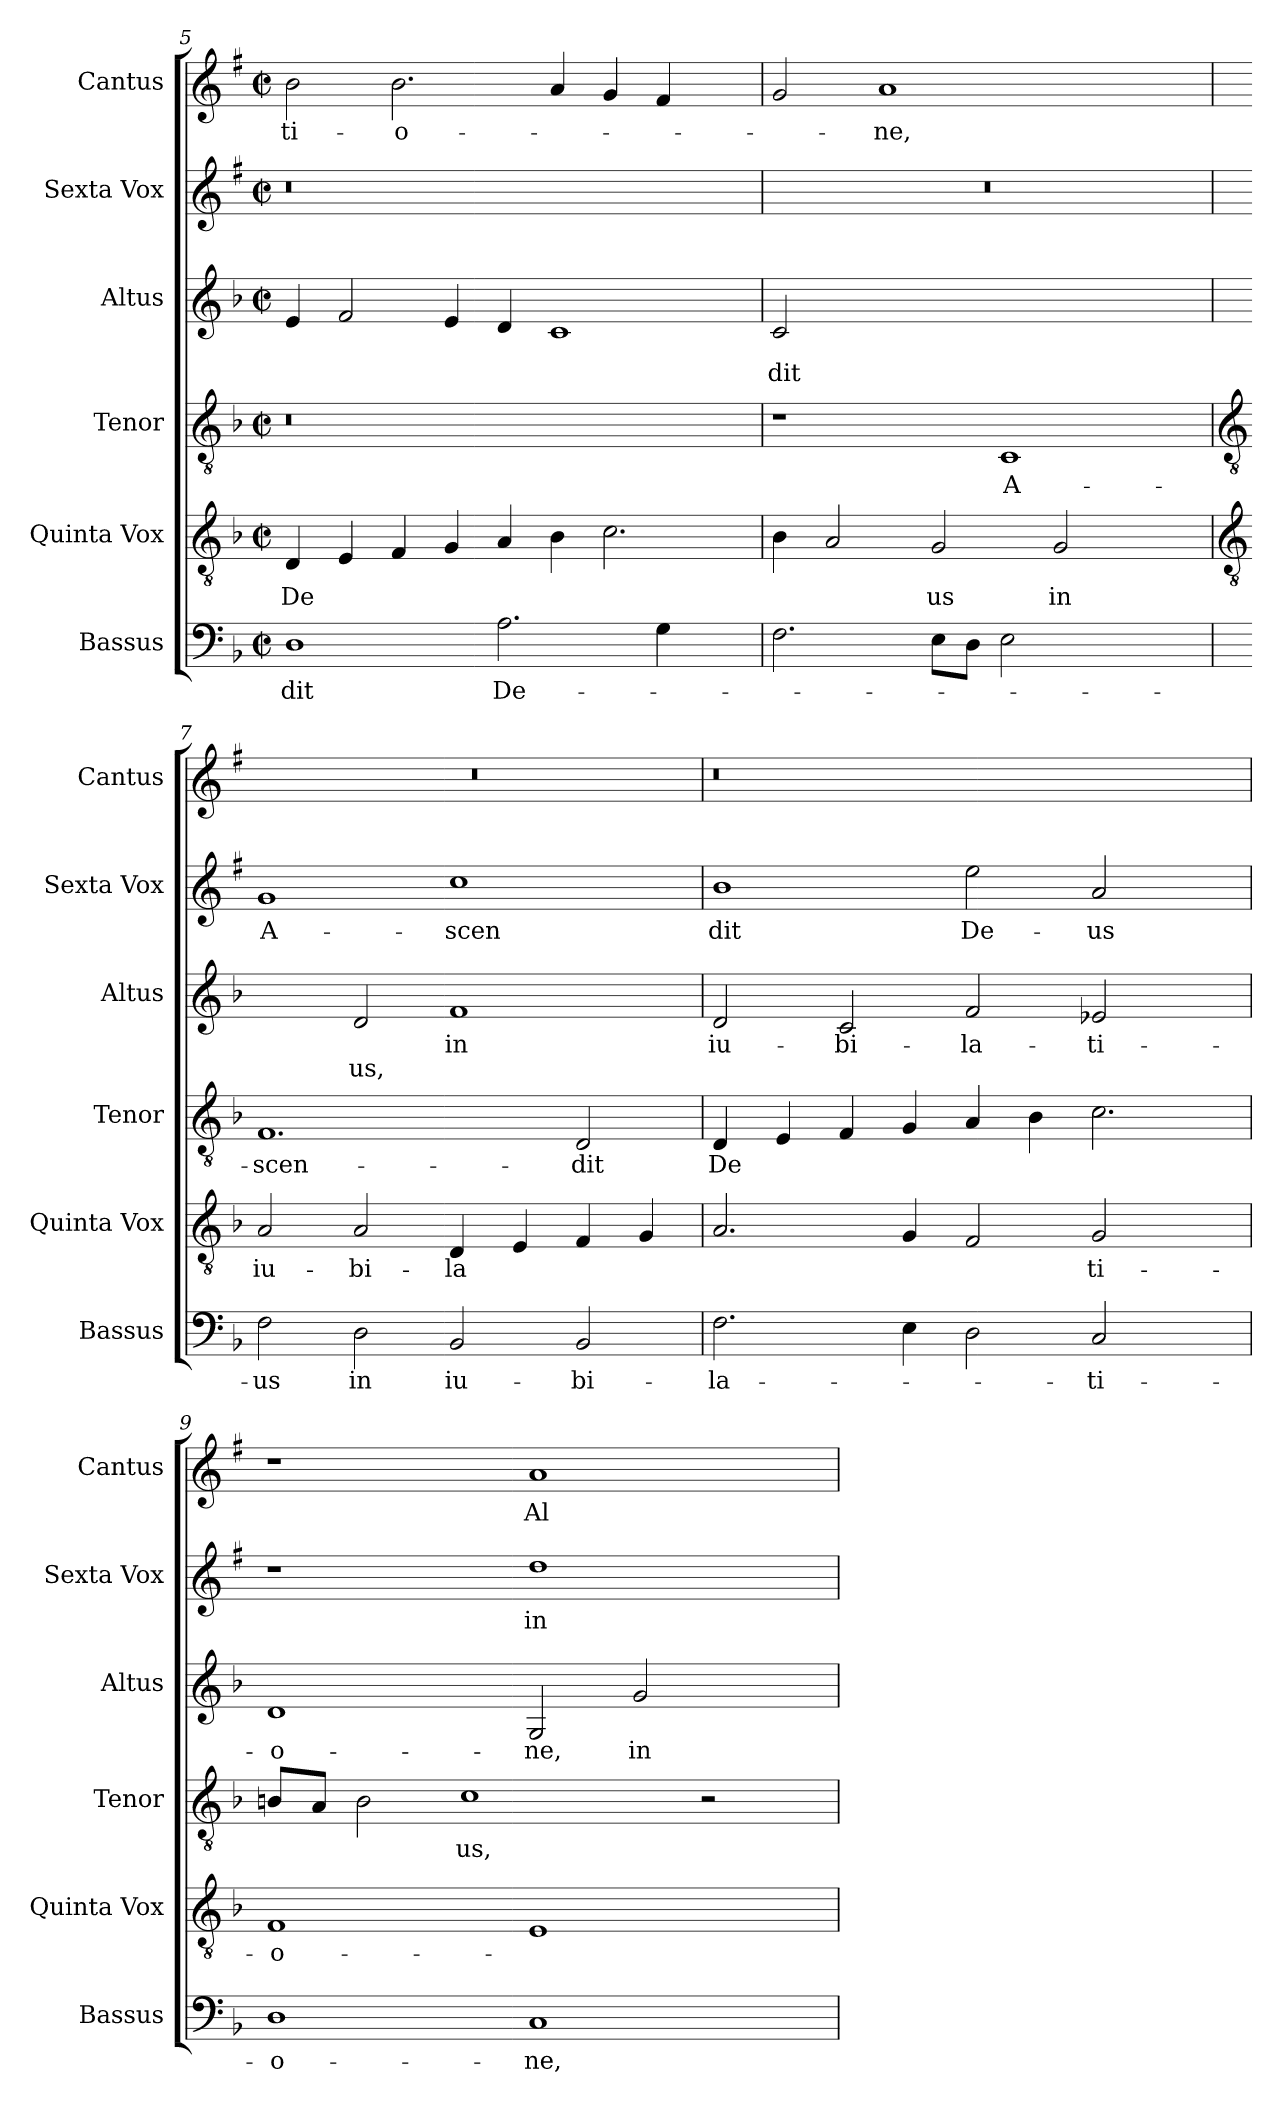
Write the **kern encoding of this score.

**kern	**text	**kern	**text	**kern	**text	**kern	**text	**text	**kern	**text	**kern	**text
*part6	*part6	*part5	*part5	*part4	*part4	*part3	*part3	*part3	*part2	*part2	*part1	*part1
*staff6	*staff6	*staff5	*staff5	*staff4	*staff4	*staff3	*staff3	*staff3	*staff2	*staff2	*staff1	*staff1
*I"Bassus	*	*I"Quinta Vox	*	*I"Tenor	*	*I"Altus	*	*	*I"Sexta Vox	*	*I"Cantus	*
*I'Bassus	*	*I'Quinta Vox	*	*I'Tenor	*	*I'Altus	*	*	*I'Sexta Vox	*	*I'Cantus	*
*clefF4	*	*clefGv2	*	*clefGv2	*	*clefG2	*	*	*clefG2	*	*clefG2	*
*	*	*	*	*	*	*	*	*	*ITrd1c2	*	*ITrd1c2	*
*k[b-]	*	*k[b-]	*	*k[b-]	*	*k[b-]	*	*	*k[b-]	*	*k[b-]	*
*F:	*	*F:	*	*F:	*	*F:	*	*	*F:	*	*F:	*
*M4/2	*	*M4/2	*	*M4/2	*	*M4/2	*	*	*M4/2	*	*M4/2	*
*met(c|)	*	*met(c|)	*	*met(c|)	*	*met(c|)	*	*	*met(c|)	*	*met(c|)	*
=5	=5	=5	=5	=5	=5	=5	=5	=5	=5	=5	=5	=5
!	!LO:LY:b	!	!LO:LY:b	!	!	!	!	!	!	!	!	!LO:LY:b
1D	-dit	4D	De	0r	.	4e	.	.	0r	.	2a	-ti-
.	.	4E	.	.	.	2f	.	.	.	.	.	.
!	!	!	!	!	!	!	!	!	!	!	!	!LO:LY:b
.	.	4F	.	.	.	.	.	.	.	.	2.a	-o-
.	.	4G	.	.	.	4e	.	.	.	.	.	.
!	!LO:LY:b	!	!	!	!	!	!	!	!	!	!	!
2.A	De-	4A	.	.	.	4d	.	.	.	.	.	.
.	.	4B-	.	.	.	1c	.	.	.	.	4g	.
.	.	2.c	.	.	.	.	.	.	.	.	4f	.
4G	.	.	.	.	.	.	.	.	.	.	4e	.
4ryy	.	.	.	4ryy	.	.	.	.	4ryy	.	4ryy	.
=6	=6	=6	=6	=6	=6	=6	=6	=6	=6	=6	=6	=6
!	!	!	!	!	!	!	!	!LO:LY:b	!	!	!	!
2.F	.	4B-	.	1r	.	2c	.	-dit	0r	.	2f	.
.	.	2A	.	.	.	.	.	.	.	.	.	.
!	!	!	!	!	!	!	!	!LO:LY:b	!	!	!	!LO:LY:b
.	.	.	.	.	.	[2cyy	.	De-	.	.	1g	-ne,
!	!	!	!LO:LY:b	!	!	!	!	!	!	!	!	!
8EL	.	2G	us	.	.	.	.	.	.	.	.	.
8DJ	.	.	.	.	.	.	.	.	.	.	.	.
!	!	!	!	!	!LO:LY:b	!	!	!	!	!	!	!
2E	.	.	.	1C	A-	1ryy	.	.	.	.	.	.
!	!	!	!LO:LY:b	!	!	!	!	!	!	!	!	!
.	.	2G	in	.	.	.	.	.	.	.	.	.
2ryy	.	.	.	.	.	.	.	.	.	.	2ryy	.
.	.	4ryy	.	.	.	.	.	.	.	.	.	.
!!LO:LB:g=z
=7	=7	=7	=7	=7	=7	=7	=7	=7	=7	=7	=7	=7
*	*	*clefGv2	*	*clefGv2	*	*	*	*	*	*	*	*
!	!LO:LY:b	!	!LO:LY:b	!	!LO:LY:b	!	!	!	!	!LO:LY:b	!	!
2F	-us	2A	iu-	1.F	-scen-	2cyy]	.	.	1f	A-	0r	.
!	!LO:LY:b	!	!LO:LY:b	!	!	!	!	!LO:LY:b	!	!	!	!
2D	in	2A	-bi-	.	.	2d	.	-us,	.	.	.	.
!	!LO:LY:b	!	!LO:LY:b	!	!	!	!LO:LY:b	!	!	!LO:LY:b	!	!
2BB-	iu-	4D	-la	.	.	1f	in	.	1b-	-scen	.	.
.	.	4E	.	.	.	.	.	.	.	.	.	.
!	!LO:LY:b	!	!	!	!LO:LY:b	!	!	!	!	!	!	!
2BB-	-bi-	4F	.	2D	-dit	.	.	.	.	.	.	.
.	.	4G	.	.	.	.	.	.	.	.	.	.
=8	=8	=8	=8	=8	=8	=8	=8	=8	=8	=8	=8	=8
!	!LO:LY:b	!	!	!	!LO:LY:b	!	!LO:LY:b	!	!	!LO:LY:b	!	!
2.F	-la-	2.A	.	4D	De	2d	iu-	.	1a	dit	0r	.
.	.	.	.	4E	.	.	.	.	.	.	.	.
!	!	!	!	!	!	!	!LO:LY:b	!	!	!	!	!
.	.	.	.	4F	.	2c	-bi-	.	.	.	.	.
4E	.	4G	.	4G	.	.	.	.	.	.	.	.
!	!	!	!	!	!	!	!LO:LY:b	!	!	!LO:LY:b	!	!
2D	.	2F	.	4A	.	2f	-la-	.	2dd	De-	.	.
.	.	.	.	4B-	.	.	.	.	.	.	.	.
!	!LO:LY:b	!	!LO:LY:b	!	!	!	!LO:LY:b	!	!	!LO:LY:b	!	!
2C	-ti-	2G	ti-	2.c	.	2e-X	-ti-	.	2g	-us	.	.
4ryy	.	4ryy	.	.	.	4ryy	.	.	4ryy	.	4ryy	.
=9	=9	=9	=9	=9	=9	=9	=9	=9	=9	=9	=9	=9
!	!LO:LY:b	!	!LO:LY:b	!	!	!	!LO:LY:b	!	!	!	!	!
1D	-o-	1F	-o-	8BL	.	1d	-o-	.	1r	.	1r	.
.	.	.	.	8AJ	.	.	.	.	.	.	.	.
.	.	.	.	2B	.	.	.	.	.	.	.	.
!	!	!	!	!	!LO:LY:b	!	!	!	!	!	!	!
.	.	.	.	1c	us,	.	.	.	.	.	.	.
!	!LO:LY:b	!	!	!	!	!	!LO:LY:b	!	!	!LO:LY:b	!	!LO:LY:b
1C	-ne,	1E	.	.	.	2G	-ne,	.	1cc	in	1g	Al-
!	!	!	!	!	!	!	!LO:LY:b	!	!	!	!	!
.	.	.	.	.	.	2g	in	.	.	.	.	.
.	.	.	.	2r	.	.	.	.	.	.	.	.
4ryy	.	4ryy	.	.	.	4ryy	.	.	4ryy	.	4ryy	.
=	=	=	=	=	=	=	=	=	=	=	=	=
*-	*-	*-	*-	*-	*-	*-	*-	*-	*-	*-	*-	*-
